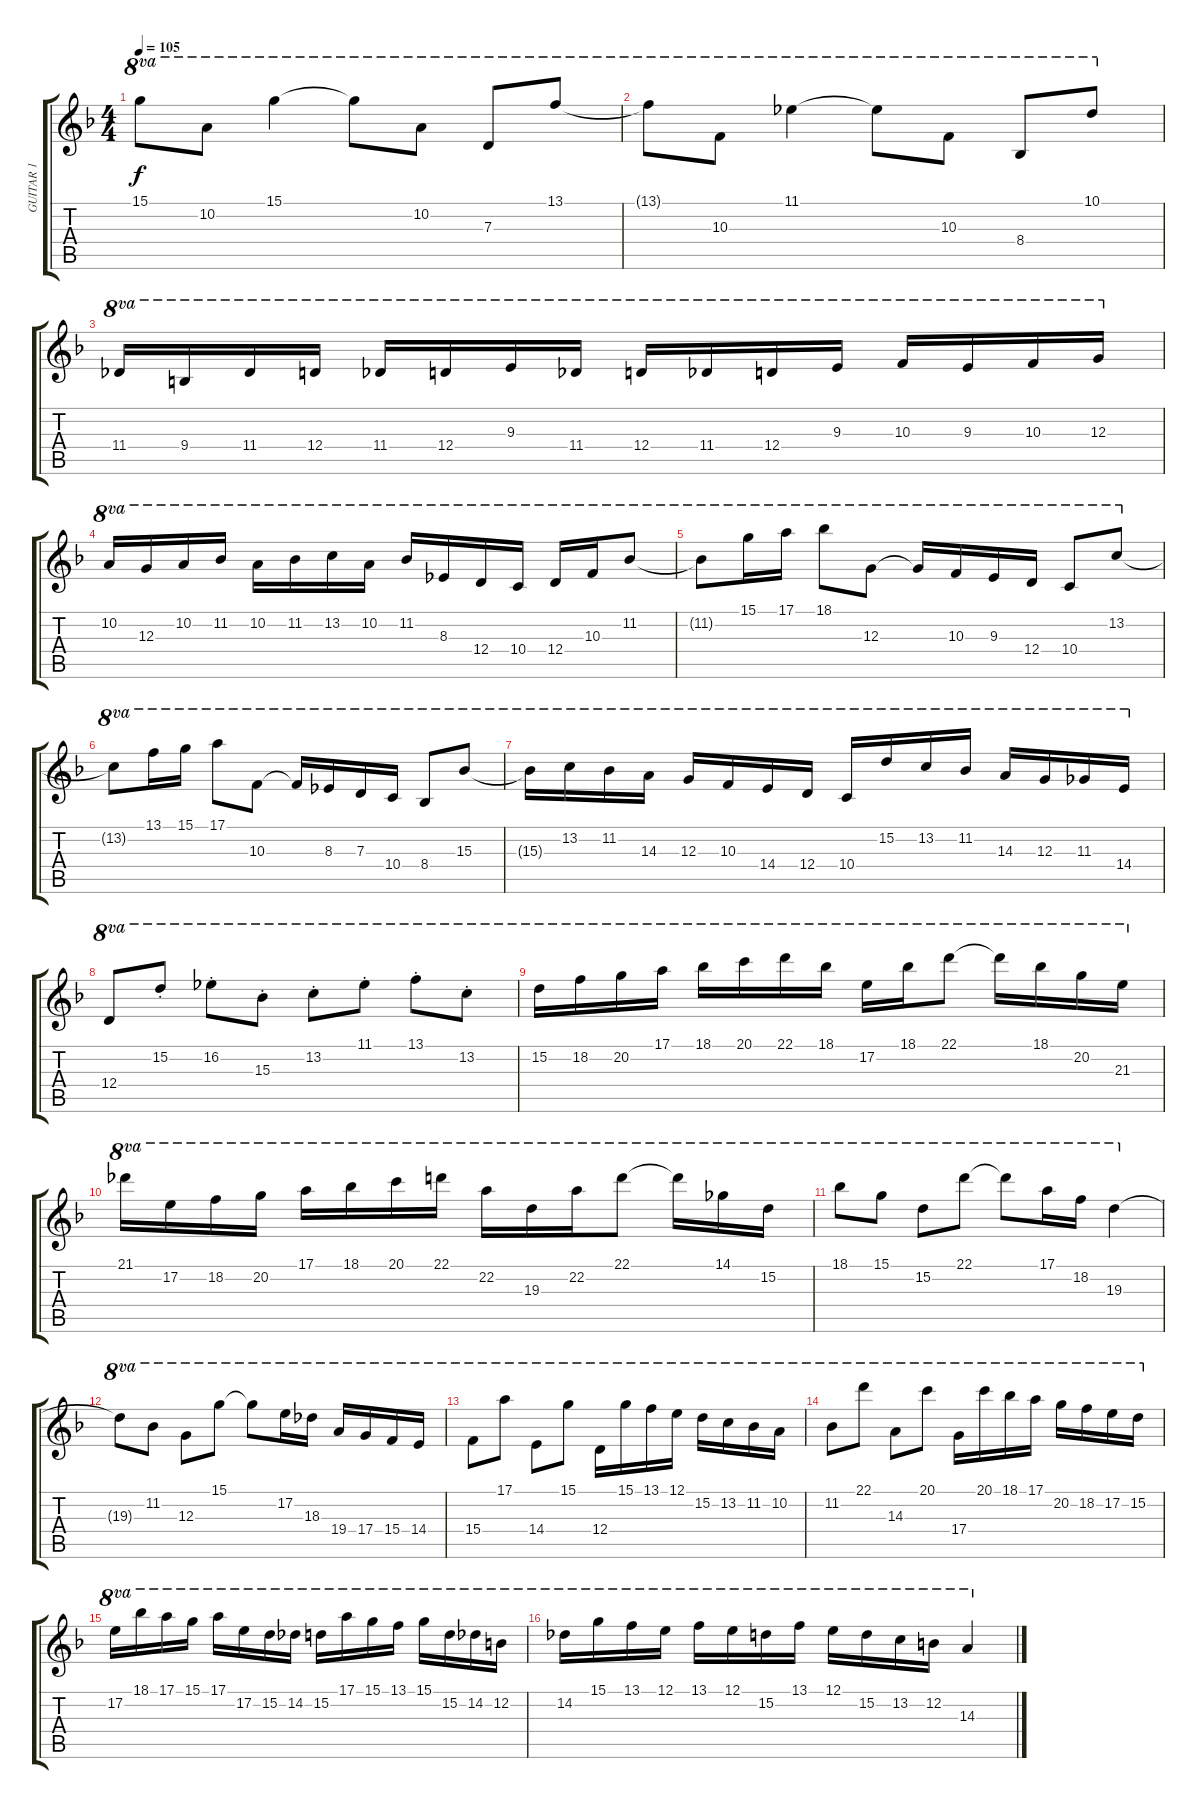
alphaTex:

\track ("GUITAR 1" "GUITAR 1") {instrument overdrivenguitar}
\staff {score tabs}
\tuning (E4 B3 G3 D3 A2 E2) {hide}
\ts (4 4)
\tempo 105
\clef g2
\ks dminor
15.1{t}.8{ot 8va dy f} 10.2.8{ot 8va} 15.1.4{ot 8va} 15.1{t}.8{ot 8va} 10.2.8{ot 8va} 7.3.8{ot 8va} 13.1.8{ot 8va} |
13.1{t}.8{ot 8va} 10.3.8{ot 8va} 11.1.4{ot 8va} 11.1{t}.8{ot 8va} 10.3.8{ot 8va} 8.4.8{ot 8va} 10.1.8{ot 8va} |
11.4.16{ot 8va} 9.4.16{ot 8va} 11.4.16{ot 8va} 12.4.16{ot 8va} 11.4.16{ot 8va} 12.4.16{ot 8va} 9.3.16{ot 8va} 11.4.16{ot 8va} 12.4.16{ot 8va} 11.4.16{ot 8va} 12.4.16{ot 8va} 9.3.16{ot 8va} 10.3.16{ot 8va} 9.3.16{ot 8va} 10.3.16{ot 8va} 12.3.16{ot 8va} |
10.2.16{ot 8va} 12.3.16{ot 8va} 10.2.16{ot 8va} 11.2.16{ot 8va} 10.2.16{ot 8va} 11.2.16{ot 8va} 13.2.16{ot 8va} 10.2.16{ot 8va} 11.2.16{ot 8va} 8.3.16{ot 8va} 12.4.16{ot 8va} 10.4.16{ot 8va} 12.4.16{ot 8va} 10.3.16{ot 8va} 11.2.8{ot 8va} |
11.2{t}.8{ot 8va} 15.1.16{ot 8va} 17.1.16{ot 8va} 18.1.8{ot 8va} 12.3.8{ot 8va} 12.3{t}.16{ot 8va} 10.3.16{ot 8va} 9.3.16{ot 8va} 12.4.16{ot 8va} 10.4.8{ot 8va} 13.2.8{ot 8va} |
13.2{t}.8{ot 8va} 13.1.16{ot 8va} 15.1.16{ot 8va} 17.1.8{ot 8va} 10.3.8{ot 8va} 10.3{t}.16{ot 8va} 8.3.16{ot 8va} 7.3.16{ot 8va} 10.4.16{ot 8va} 8.4.8{ot 8va} 15.3.8{ot 8va} |
15.3{t}.16{ot 8va} 13.2.16{ot 8va} 11.2.16{ot 8va} 14.3.16{ot 8va} 12.3.16{ot 8va} 10.3.16{ot 8va} 14.4.16{ot 8va} 12.4.16{ot 8va} 10.4.16{ot 8va} 15.2.16{ot 8va} 13.2.16{ot 8va} 11.2.16{ot 8va} 14.3.16{ot 8va} 12.3.16{ot 8va} 11.3.16{ot 8va} 14.4.16{ot 8va} |
12.4.8{ot 8va} 15.2{st}.8{ot 8va} 16.2{st}.8{ot 8va} 15.3{st}.8{ot 8va} 13.2{st}.8{ot 8va} 11.1{st}.8{ot 8va} 13.1{st}.8{ot 8va} 13.2{st}.8{ot 8va} |
15.2.16{ot 8va} 18.2.16{ot 8va} 20.2.16{ot 8va} 17.1.16{ot 8va} 18.1.16{ot 8va} 20.1.16{ot 8va} 22.1.16{ot 8va} 18.1.16{ot 8va} 17.2.16{ot 8va} 18.1.16{ot 8va} 22.1.8{ot 8va} 22.1{t}.16{ot 8va} 18.1.16{ot 8va} 20.2.16{ot 8va} 21.3.16{ot 8va} |
21.1.16{ot 8va} 17.2.16{ot 8va} 18.2.16{ot 8va} 20.2.16{ot 8va} 17.1.16{ot 8va} 18.1.16{ot 8va} 20.1.16{ot 8va} 22.1.16{ot 8va} 22.2.16{ot 8va} 19.3.16{ot 8va} 22.2.16{ot 8va} 22.1.8{ot 8va} 22.1{t}.16{ot 8va} 14.1.16{ot 8va} 15.2.16{ot 8va} |
18.1.8{ot 8va} 15.1.8{ot 8va} 15.2.8{ot 8va} 22.1.8{ot 8va} 22.1{t}.8{ot 8va} 17.1.16{ot 8va} 18.2.16{ot 8va} 19.3.4{ot 8va} |
19.3{t}.8{ot 8va} 11.2.8{ot 8va} 12.3.8{ot 8va} 15.1.8{ot 8va} 15.1{t}.8{ot 8va} 17.2.16{ot 8va} 18.3.16{ot 8va} 19.4.16{ot 8va} 17.4.16{ot 8va} 15.4.16{ot 8va} 14.4.16{ot 8va} |
15.4.8{ot 8va} 17.1.8{ot 8va} 14.4.8{ot 8va} 15.1.8{ot 8va} 12.4.16{ot 8va} 15.1.16{ot 8va} 13.1.16{ot 8va} 12.1.16{ot 8va} 15.2.16{ot 8va} 13.2.16{ot 8va} 11.2.16{ot 8va} 10.2.16{ot 8va} |
11.2.8{ot 8va} 22.1.8{ot 8va} 14.3.8{ot 8va} 20.1.8{ot 8va} 17.4.16{ot 8va} 20.1.16{ot 8va} 18.1.16{ot 8va} 17.1.16{ot 8va} 20.2.16{ot 8va} 18.2.16{ot 8va} 17.2.16{ot 8va} 15.2.16{ot 8va} |
17.2.16{ot 8va} 18.1.16{ot 8va} 17.1.16{ot 8va} 15.1.16{ot 8va} 17.1.16{ot 8va} 17.2.16{ot 8va} 15.2.16{ot 8va} 14.2.16{ot 8va} 15.2.16{ot 8va} 17.1.16{ot 8va} 15.1.16{ot 8va} 13.1.16{ot 8va} 15.1.16{ot 8va} 15.2.16{ot 8va} 14.2.16{ot 8va} 12.2.16{ot 8va} |
14.2.16{ot 8va} 15.1.16{ot 8va} 13.1.16{ot 8va} 12.1.16{ot 8va} 13.1.16{ot 8va} 12.1.16{ot 8va} 15.2.16{ot 8va} 13.1.16{ot 8va} 12.1.16{ot 8va} 15.2.16{ot 8va} 13.2.16{ot 8va} 12.2.16{ot 8va} 14.3.4{ot 8va}
